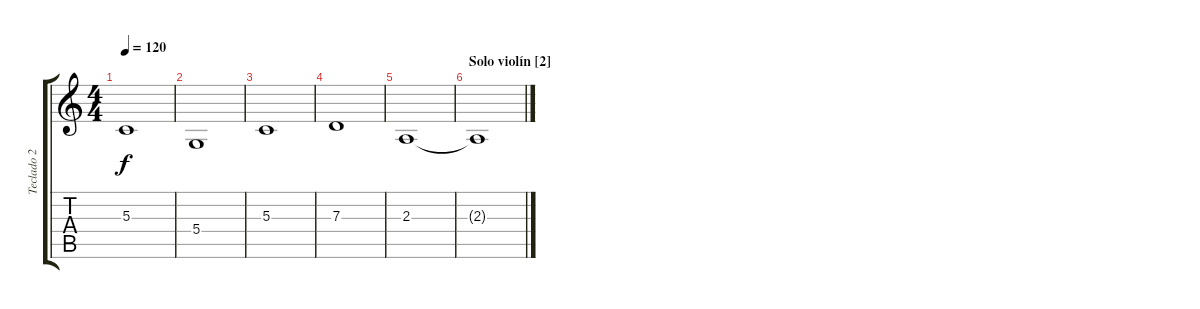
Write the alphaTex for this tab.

\track ("Teclado 2 + Coros" "Teclado 2 ") {instrument synthvoice}
\staff {score tabs}
\tuning (E4 B3 G3 D3 A2 E2) {hide}
\ts (4 4)
\tempo 120
\clef g2
\ks c
5.3.1{dy f} |
5.4.1 |
5.3.1 |
7.3.1 |
2.3.1 |
\section ("" "Solo violín [2]")
2.3{t}.1
